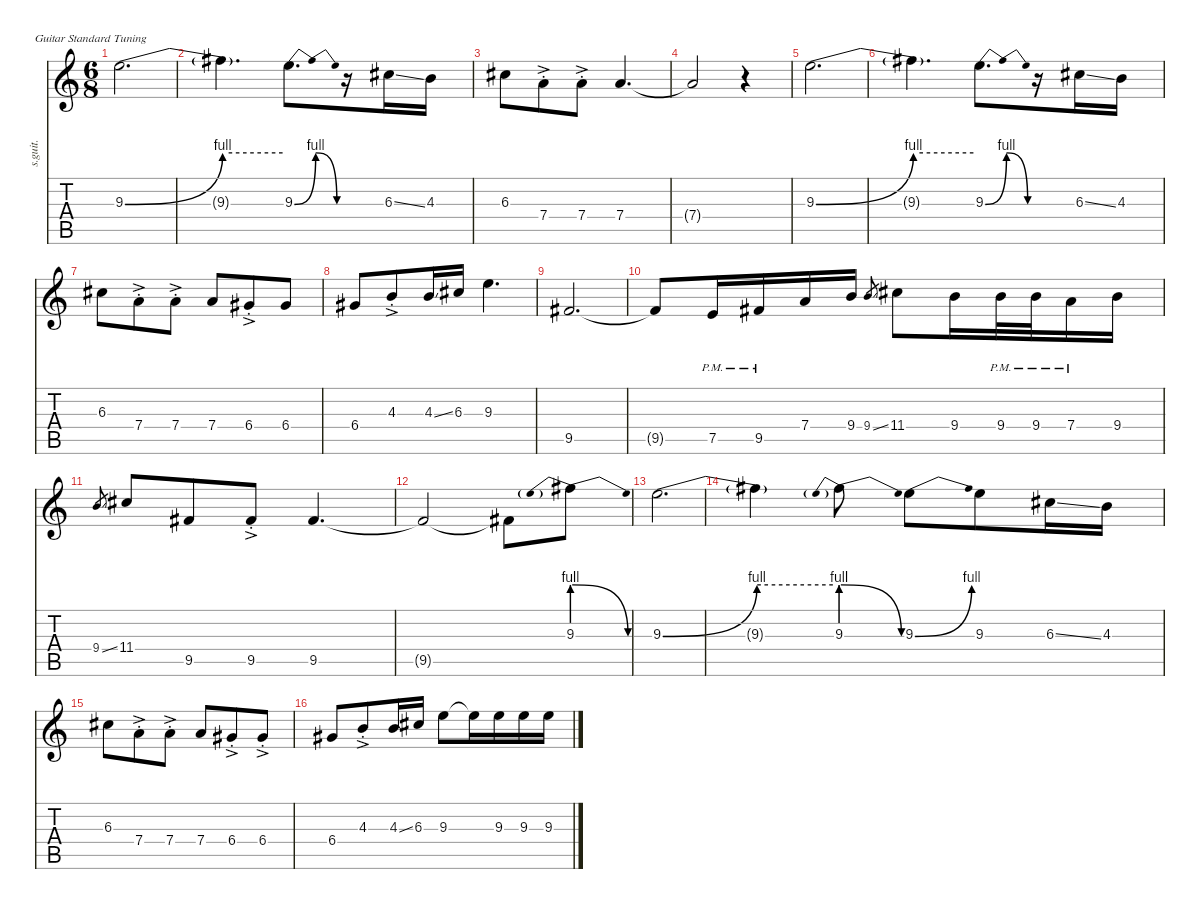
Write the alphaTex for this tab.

\defaultSystemsLayout 4
\hideDynamics
\bracketExtendMode nobrackets
\track ("James Hetfield - Rhythm Guitar" "s.guit.") {instrument distortionguitar}
\staff {score tabs}
\tuning (E4 B3 G3 D3 A2 E2)
\ts (6 8)
\tempo (78 hide)
\clef g2
\ks c
9.3{be (bend 0 0 15 4)}.2{d lyrics (0 "") lyrics (1 "") lyrics (2 "") lyrics (3 "") lyrics (4 "") dy f} |
9.3{be (hold 0 4 60 4) t}.4{d lyrics (0 "") lyrics (1 "") lyrics (2 "") lyrics (3 "") lyrics (4 "") dy p} 9.3{be (bendrelease 0 0 30 4 30 4 60 0)}.8{d lyrics (0 "") lyrics (1 "") lyrics (2 "") lyrics (3 "") lyrics (4 "") dy f} r.16 6.3{ss acc #}.16{lyrics (0 "") lyrics (1 "") lyrics (2 "") lyrics (3 "") lyrics (4 "")} 4.3.16{lyrics (0 "") lyrics (1 "") lyrics (2 "") lyrics (3 "") lyrics (4 "")} |
6.3{acc #}.8{lyrics (0 "") lyrics (1 "") lyrics (2 "") lyrics (3 "") lyrics (4 "")} 7.4{ac st}.8{lyrics (0 "") lyrics (1 "") lyrics (2 "") lyrics (3 "") lyrics (4 "") dy ppp} 7.4{ac st}.8{lyrics (0 "") lyrics (1 "") lyrics (2 "") lyrics (3 "") lyrics (4 "")} 7.4.4{d lyrics (0 "") lyrics (1 "") lyrics (2 "") lyrics (3 "") lyrics (4 "") dy f} |
7.4{t}.2{lyrics (0 "") lyrics (1 "") lyrics (2 "") lyrics (3 "") lyrics (4 "")} r.4 |
9.3{be (bend 0 0 15 4)}.2{d lyrics (0 "") lyrics (1 "") lyrics (2 "") lyrics (3 "") lyrics (4 "")} |
9.3{be (hold 0 4 60 4) t}.4{d lyrics (0 "") lyrics (1 "") lyrics (2 "") lyrics (3 "") lyrics (4 "") dy p} 9.3{be (bendrelease 0 0 30 4 30 4 60 0)}.8{d lyrics (0 "") lyrics (1 "") lyrics (2 "") lyrics (3 "") lyrics (4 "") dy f} r.16 6.3{ss acc #}.16{lyrics (0 "") lyrics (1 "") lyrics (2 "") lyrics (3 "") lyrics (4 "")} 4.3.16{lyrics (0 "") lyrics (1 "") lyrics (2 "") lyrics (3 "") lyrics (4 "")} |
6.3{acc #}.8{lyrics (0 "") lyrics (1 "") lyrics (2 "") lyrics (3 "") lyrics (4 "")} 7.4{ac st}.8{lyrics (0 "") lyrics (1 "") lyrics (2 "") lyrics (3 "") lyrics (4 "") dy ppp} 7.4{ac st}.8{lyrics (0 "") lyrics (1 "") lyrics (2 "") lyrics (3 "") lyrics (4 "")} 7.4.8{lyrics (0 "") lyrics (1 "") lyrics (2 "") lyrics (3 "") lyrics (4 "") dy f} 6.4{ac st acc #}.8{lyrics (0 "") lyrics (1 "") lyrics (2 "") lyrics (3 "") lyrics (4 "") dy ppp} 6.4{acc #}.8{lyrics (0 "") lyrics (1 "") lyrics (2 "") lyrics (3 "") lyrics (4 "") dy f} |
6.4{acc #}.8{lyrics (0 "") lyrics (1 "") lyrics (2 "") lyrics (3 "") lyrics (4 "")} 4.3{ac st}.8{lyrics (0 "") lyrics (1 "") lyrics (2 "") lyrics (3 "") lyrics (4 "") dy ppp} 4.3{ss}.16{lyrics (0 "") lyrics (1 "") lyrics (2 "") lyrics (3 "") lyrics (4 "") dy f} 6.3{acc #}.16{lyrics (0 "") lyrics (1 "") lyrics (2 "") lyrics (3 "") lyrics (4 "")} 9.3.4{d lyrics (0 "") lyrics (1 "") lyrics (2 "") lyrics (3 "") lyrics (4 "")} |
9.5{acc #}.2{d lyrics (0 "") lyrics (1 "") lyrics (2 "") lyrics (3 "") lyrics (4 "")} |
9.5{t acc #}.8{lyrics (0 "") lyrics (1 "") lyrics (2 "") lyrics (3 "") lyrics (4 "")} 7.5{pm}.16{lyrics (0 "") lyrics (1 "") lyrics (2 "") lyrics (3 "") lyrics (4 "")} 9.5{pm acc #}.16{lyrics (0 "") lyrics (1 "") lyrics (2 "") lyrics (3 "") lyrics (4 "")} 7.4.16{lyrics (0 "") lyrics (1 "") lyrics (2 "") lyrics (3 "") lyrics (4 "")} 9.4.16{lyrics (0 "") lyrics (1 "") lyrics (2 "") lyrics (3 "") lyrics (4 "")} 9.4{ss}.8{lyrics (0 "") lyrics (1 "") lyrics (2 "") lyrics (3 "") lyrics (4 "") gr} 11.4{acc #}.8{lyrics (0 "") lyrics (1 "") lyrics (2 "") lyrics (3 "") lyrics (4 "")} 9.4.16{lyrics (0 "") lyrics (1 "") lyrics (2 "") lyrics (3 "") lyrics (4 "")} 9.4{pm}.32{lyrics (0 "") lyrics (1 "") lyrics (2 "") lyrics (3 "") lyrics (4 "")} 9.4{pm}.32{lyrics (0 "") lyrics (1 "") lyrics (2 "") lyrics (3 "") lyrics (4 "")} 7.4{pm}.16{lyrics (0 "") lyrics (1 "") lyrics (2 "") lyrics (3 "") lyrics (4 "")} 9.4.16{lyrics (0 "") lyrics (1 "") lyrics (2 "") lyrics (3 "") lyrics (4 "")} |
9.4{ss}.8{lyrics (0 "") lyrics (1 "") lyrics (2 "") lyrics (3 "") lyrics (4 "") gr} 11.4{acc #}.8{lyrics (0 "") lyrics (1 "") lyrics (2 "") lyrics (3 "") lyrics (4 "")} 9.5{acc #}.8{lyrics (0 "") lyrics (1 "") lyrics (2 "") lyrics (3 "") lyrics (4 "")} 9.5{ac st acc #}.8{lyrics (0 "") lyrics (1 "") lyrics (2 "") lyrics (3 "") lyrics (4 "") dy ppp} 9.5{acc #}.4{d lyrics (0 "") lyrics (1 "") lyrics (2 "") lyrics (3 "") lyrics (4 "") dy f} |
9.5{t acc #}.2{lyrics (0 "") lyrics (1 "") lyrics (2 "") lyrics (3 "") lyrics (4 "")} 9.5{t acc #}.8{lyrics (0 "") lyrics (1 "") lyrics (2 "") lyrics (3 "") lyrics (4 "")} 9.3{be (prebendrelease 0 4 30 0)}.8{lyrics (0 "") lyrics (1 "") lyrics (2 "") lyrics (3 "") lyrics (4 "")} |
9.3{be (bend 0 0 15 4)}.2{d lyrics (0 "") lyrics (1 "") lyrics (2 "") lyrics (3 "") lyrics (4 "")} |
9.3{be (hold 0 4 60 4) t}.4{lyrics (0 "") lyrics (1 "") lyrics (2 "") lyrics (3 "") lyrics (4 "")} 9.3{be (prebendrelease 0 4 30 0)}.8{lyrics (0 "") lyrics (1 "") lyrics (2 "") lyrics (3 "") lyrics (4 "")} 9.3{be (bend 0 0 15 4)}.8{lyrics (0 "") lyrics (1 "") lyrics (2 "") lyrics (3 "") lyrics (4 "")} 9.3.8{lyrics (0 "") lyrics (1 "") lyrics (2 "") lyrics (3 "") lyrics (4 "")} 6.3{ss acc #}.16{lyrics (0 "") lyrics (1 "") lyrics (2 "") lyrics (3 "") lyrics (4 "")} 4.3.16{lyrics (0 "") lyrics (1 "") lyrics (2 "") lyrics (3 "") lyrics (4 "")} |
6.3{acc #}.8{lyrics (0 "") lyrics (1 "") lyrics (2 "") lyrics (3 "") lyrics (4 "")} 7.4{ac st}.8{lyrics (0 "") lyrics (1 "") lyrics (2 "") lyrics (3 "") lyrics (4 "") dy ppp} 7.4{ac st}.8{lyrics (0 "") lyrics (1 "") lyrics (2 "") lyrics (3 "") lyrics (4 "")} 7.4.8{lyrics (0 "") lyrics (1 "") lyrics (2 "") lyrics (3 "") lyrics (4 "") dy f} 6.4{ac st acc #}.8{lyrics (0 "") lyrics (1 "") lyrics (2 "") lyrics (3 "") lyrics (4 "") dy ppp} 6.4{ac st acc #}.8{lyrics (0 "") lyrics (1 "") lyrics (2 "") lyrics (3 "") lyrics (4 "")} |
6.4{acc #}.8{lyrics (0 "") lyrics (1 "") lyrics (2 "") lyrics (3 "") lyrics (4 "") dy f} 4.3{ac st}.8{lyrics (0 "") lyrics (1 "") lyrics (2 "") lyrics (3 "") lyrics (4 "") dy ppp} 4.3{ss}.16{lyrics (0 "") lyrics (1 "") lyrics (2 "") lyrics (3 "") lyrics (4 "") dy f} 6.3{acc #}.16{lyrics (0 "") lyrics (1 "") lyrics (2 "") lyrics (3 "") lyrics (4 "")} 9.3.8{lyrics (0 "") lyrics (1 "") lyrics (2 "") lyrics (3 "") lyrics (4 "")} 9.3{t}.16{lyrics (0 "") lyrics (1 "") lyrics (2 "") lyrics (3 "") lyrics (4 "")} 9.3.16{lyrics (0 "") lyrics (1 "") lyrics (2 "") lyrics (3 "") lyrics (4 "")} 9.3.16{lyrics (0 "") lyrics (1 "") lyrics (2 "") lyrics (3 "") lyrics (4 "")} 9.3.16{lyrics (0 "") lyrics (1 "") lyrics (2 "") lyrics (3 "") lyrics (4 "")}
